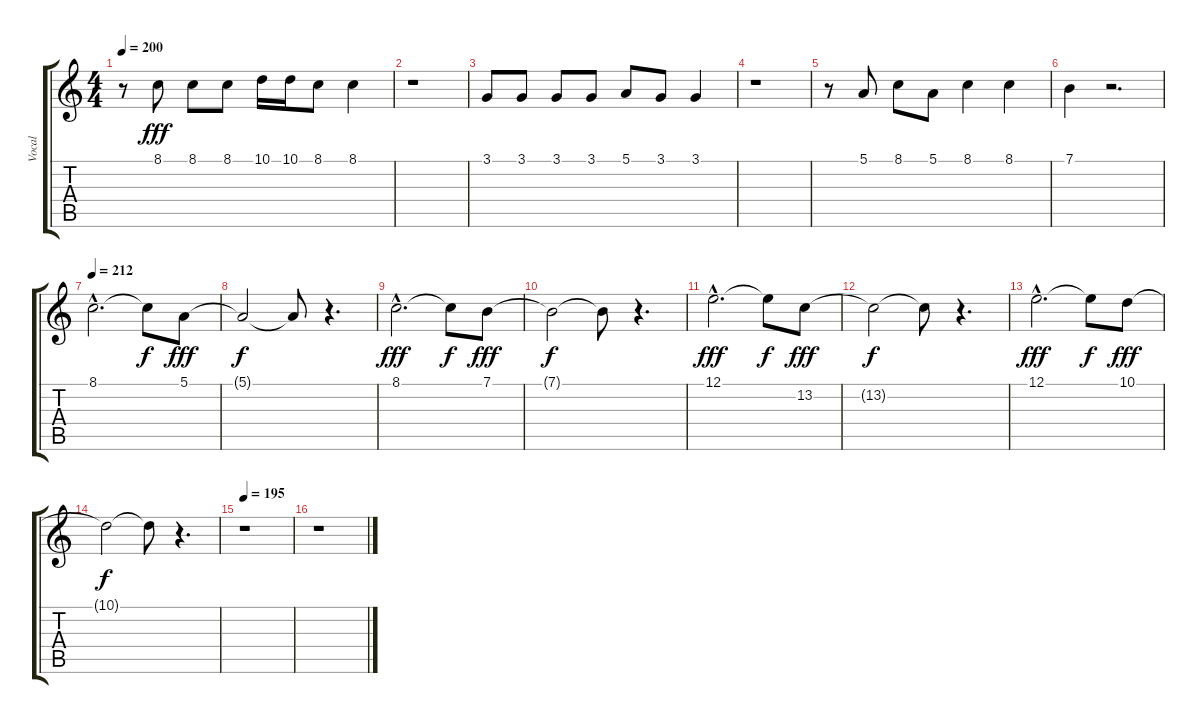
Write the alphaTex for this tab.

\track ("Vocal" "Vocal") {instrument lead6voice}
\staff {score tabs}
\tuning (E4 B3 G3 D3 A2 E2) {hide}
\ts (4 4)
\tempo 200
\clef g2
\ks c
r.8{dy fff} 8.1.8 8.1.8 8.1.8 10.1.16 10.1.16 8.1.8 8.1.4 |
r.1 |
3.1.8 3.1.8 3.1.8 3.1.8 5.1.8 3.1.8 3.1.4 |
r.1 |
r.8 5.1.8 8.1.8 5.1.8 8.1.4 8.1.4 |
7.1.4 r.2{d} |
\tempo 212
8.1{hac}.2{d} 8.1{t}.8{dy f} 5.1.8{dy fff} |
5.1{t}.2{dy f} 5.1{t}.8 r.4{d} |
8.1{hac}.2{d dy fff} 8.1{t}.8{dy f} 7.1.8{dy fff} |
7.1{t}.2{dy f} 7.1{t}.8 r.4{d} |
12.1{hac}.2{d dy fff} 12.1{t}.8{dy f} 13.2.8{dy fff} |
13.2{t}.2{dy f} 13.2{t}.8 r.4{d} |
12.1{hac}.2{d dy fff} 12.1{t}.8{dy f} 10.1.8{dy fff} |
10.1{t}.2{dy f} 10.1{t}.8 r.4{d} |
\tempo 195
r.1 |
r.1
